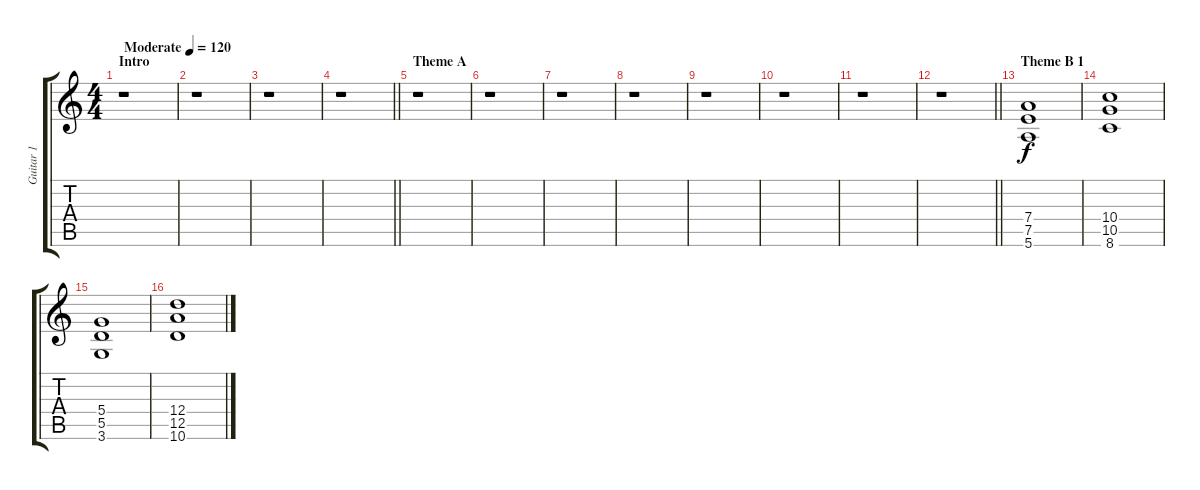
\track ("Guitar 1" "Guitar 1") {instrument distortionguitar}
\staff {score tabs}
\tuning (E4 B3 G3 D3 A2 E2) {hide}
\ts (4 4)
\section ("" "Intro")
\tempo (120 "Moderate")
\clef g2
\ks c
r.1{dy f instrument distortionguitar} |
r.1 |
r.1 |
\barLineRight lightlight
r.1 |
\section ("" "Theme A")
r.1 |
r.1 |
r.1 |
r.1 |
r.1 |
r.1 |
r.1 |
\barLineRight lightlight
r.1 |
\section ("" "Theme B 1")
(7.4 7.5 5.6).1 |
(10.4 10.5 8.6).1 |
(5.4 5.5 3.6).1 |
(12.4 12.5 10.6).1
